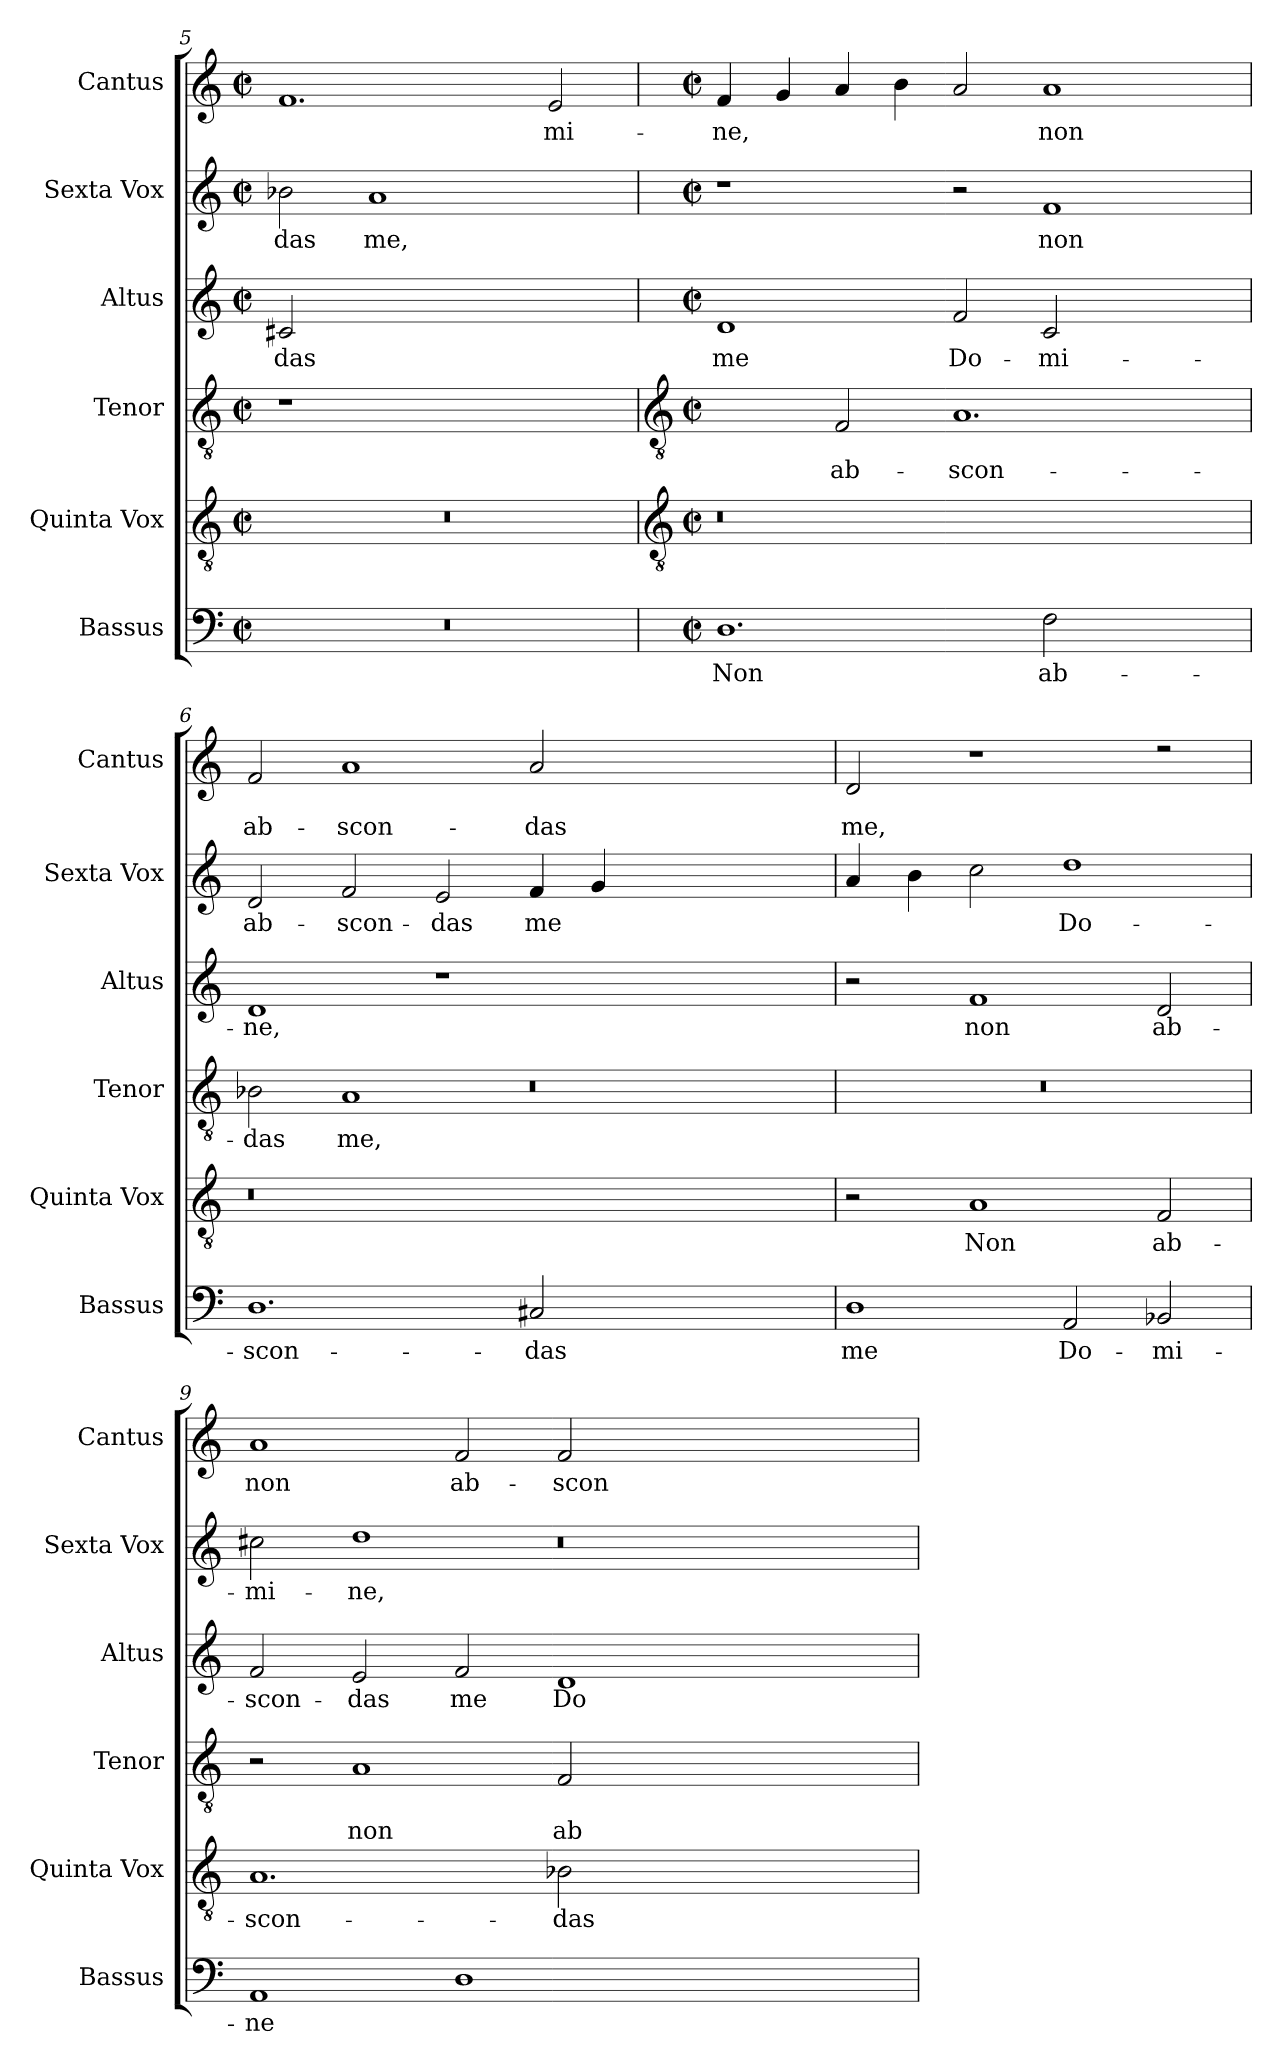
**kern	**text	**kern	**text	**kern	**text	**text	**kern	**text	**kern	**text	**kern	**text
*part6	*part6	*part5	*part5	*part4	*part4	*part4	*part3	*part3	*part2	*part2	*part1	*part1
*staff6	*staff6	*staff5	*staff5	*staff4	*staff4	*staff4	*staff3	*staff3	*staff2	*staff2	*staff1	*staff1
*I"Bassus	*	*I"Quinta Vox	*	*I"Tenor	*	*	*I"Altus	*	*I"Sexta Vox	*	*I"Cantus	*
*I'Bassus	*	*I'Quinta Vox	*	*I'Tenor	*	*	*I'Altus	*	*I'Sexta Vox	*	*I'Cantus	*
*clefF4	*	*clefGv2	*	*clefGv2	*	*	*clefG2	*	*clefG2	*	*clefG2	*
*k[]	*	*k[]	*	*k[]	*	*	*k[]	*	*k[]	*	*k[]	*
*C:	*	*C:	*	*C:	*	*	*C:	*	*C:	*	*C:	*
*M4/2	*	*M4/2	*	*M4/2	*	*	*M4/2	*	*M4/2	*	*M4/2	*
*met(c|)	*	*met(c|)	*	*met(c|)	*	*	*met(c|)	*	*met(c|)	*	*met(c|)	*
=5	=5	=5	=5	=5	=5	=5	=5	=5	=5	=5	=5	=5
!	!	!	!	!	!	!	!	!LO:LY:b	!	!LO:LY:b	!	!
0r	.	0r	.	1r	.	.	2c#X	-das	2b-X	-das	1.f	.
!	!	!	!	!	!	!	!	!	!	!LO:LY:b	!	!
.	.	.	.	.	.	.	1.ryy	.	1a	me,	.	.
!	!	!	!	!	!LO:LY:b	!	!	!	!	!	!	!
.	.	.	.	[1Ayy	Non_	.	.	.	.	.	.	.
!	!	!	!	!	!	!	!	!	!	!	!	!LO:LY:b
.	.	.	.	.	.	.	.	.	2ryy	.	2e	mi-
!!LO:LB:g=z
=6	=6	=6	=6	=6	=6	=6	=6	=6	=6	=6	=6	=6
*	*	*clefGv2	*	*clefGv2	*	*	*	*	*	*	*	*
*M4/2	*	*M4/2	*	*M4/2	*	*	*M4/2	*	*M4/2	*	*M4/2	*
*met(c|)	*	*met(c|)	*	*met(c|)	*	*	*met(c|)	*	*met(c|)	*	*met(c|)	*
!	!LO:LY:b	!	!	!	!LO:LY:b	!	!	!LO:LY:b	!	!	!	!LO:LY:b
*	*	*	*	*	*	*	*	*	*	*	*^	*
1.D	Non	0r	.	2Ayy]	__	.	1d	me	1r	.	4f	1ryy	-ne,
.	.	.	.	.	.	.	.	.	.	.	4g	.	.
!	!	!	!	!	!LO:LY:b	!	!	!	!	!	!	!	!
.	.	.	.	2F	ab-	.	.	.	.	.	4a	.	.
.	.	.	.	.	.	.	.	.	.	.	4b	.	.
!	!	!	!	!	!LO:LY:b	!	!	!LO:LY:b	!	!	!	!	!
.	.	.	.	1.A	-scon-	.	2f	Do-	2r	.	2a	2ryy	.
!	!LO:LY:b	!	!	!	!	!	!	!LO:LY:b	!	!LO:LY:b	!	!	!LO:LY:b
2F	ab-	.	.	.	.	.	2c	-mi-	1f	non	1a	4ryy	non
.	.	.	.	.	.	.	.	.	.	.	.	4ryy	.
2ryy	.	2ryy	.	.	.	.	2ryy	.	.	.	.	2ryy	.
=6A	=6A	=6A	=6A	=6A	=6A	=6A	=6A	=6A	=6A	=6A	=6A	=6A	=6A
!	!LO:LY:b	!	!	!	!LO:LY:b	!	!	!LO:LY:b	!	!LO:LY:b	!	!	!LO:LY:b
1.D	-scon-	0r	.	2B-X	-das	.	1d	-ne,	2d	ab-	2f	1.ryy	ab-
!	!	!	!	!	!LO:LY:b	!	!	!	!	!LO:LY:b	!	!	!LO:LY:b
.	.	.	.	1A	me,	.	.	.	2f	-scon-	1a	.	-scon-
!	!	!	!	!	!	!	!	!	!	!LO:LY:b	!	!	!
.	.	.	.	.	.	.	1r	.	2e	-das	.	.	.
!	!LO:LY:b	!	!	!	!	!	!	!	!	!LO:LY:b	!	!	!LO:LY:b
2C#X	-das	.	.	0r	.	.	.	.	4f	me	2a	0ryy	-das
.	.	.	.	.	.	.	.	.	4g	.	.	.	.
1.ryy	.	1.ryy	.	.	.	.	1.ryy	.	1.ryy	.	1.ryy	.	.
=8A	=8A	=8A	=8A	=8A	=8A	=8A	=8A	=8A	=8A	=8A	=8A	=8A	=8A
!	!LO:LY:b	!	!	!	!	!	!	!	!	!	!	!	!LO:LY:b
1D	me	2r	.	0r	.	.	2r	.	4a	.	2d	0ryy	me,
.	.	.	.	.	.	.	.	.	4b	.	.	.	.
!	!	!	!LO:LY:b	!	!	!	!	!LO:LY:b	!	!	!	!	!
.	.	1A	Non	.	.	.	1f	non	2cc	.	1r	.	.
!	!LO:LY:b	!	!	!	!	!	!	!	!	!LO:LY:b	!	!	!
2AA	Do-	.	.	.	.	.	.	.	1dd	Do-	.	.	.
!	!LO:LY:b	!	!LO:LY:b	!	!	!	!	!LO:LY:b	!	!	!	!	!
2BB-X	-mi-	2F	ab-	.	.	.	2d	ab-	.	.	2r	.	.
=9A	=9A	=9A	=9A	=9A	=9A	=9A	=9A	=9A	=9A	=9A	=9A	=9A	=9A
!	!LO:LY:b	!	!LO:LY:b	!	!	!	!	!LO:LY:b	!	!LO:LY:b	!	!	!LO:LY:b
1AA	-ne	1.A	-scon-	2r	.	.	2f	-scon-	2cc#	-mi-	1a	1.ryy	non
!	!	!	!	!	!	!LO:LY:b	!	!LO:LY:b	!	!LO:LY:b	!	!	!
.	.	.	.	1A	.	non	2e	-das	1dd	-ne,	.	.	.
!	!	!	!	!	!	!	!	!LO:LY:b	!	!	!	!	!LO:LY:b
1D	.	.	.	.	.	.	2f	me	.	.	2f	.	ab-
!	!	!	!LO:LY:b	!	!	!LO:LY:b	!	!LO:LY:b	!	!	!	!	!LO:LY:b
.	.	2B-X	-das	2F	.	ab-	1d	Do-	0r	.	2f	0ryy	-scon-
1.ryy	.	1.ryy	.	1.ryy	.	.	.	.	.	.	1.ryy	.	.
.	.	.	.	.	.	.	1ryy	.	.	.	.	.	.
*	*	*	*	*	*	*	*	*	*	*	*v	*v	*
=	=	=	=	=	=	=	=	=	=	=	=	=
*-	*-	*-	*-	*-	*-	*-	*-	*-	*-	*-	*-	*-
